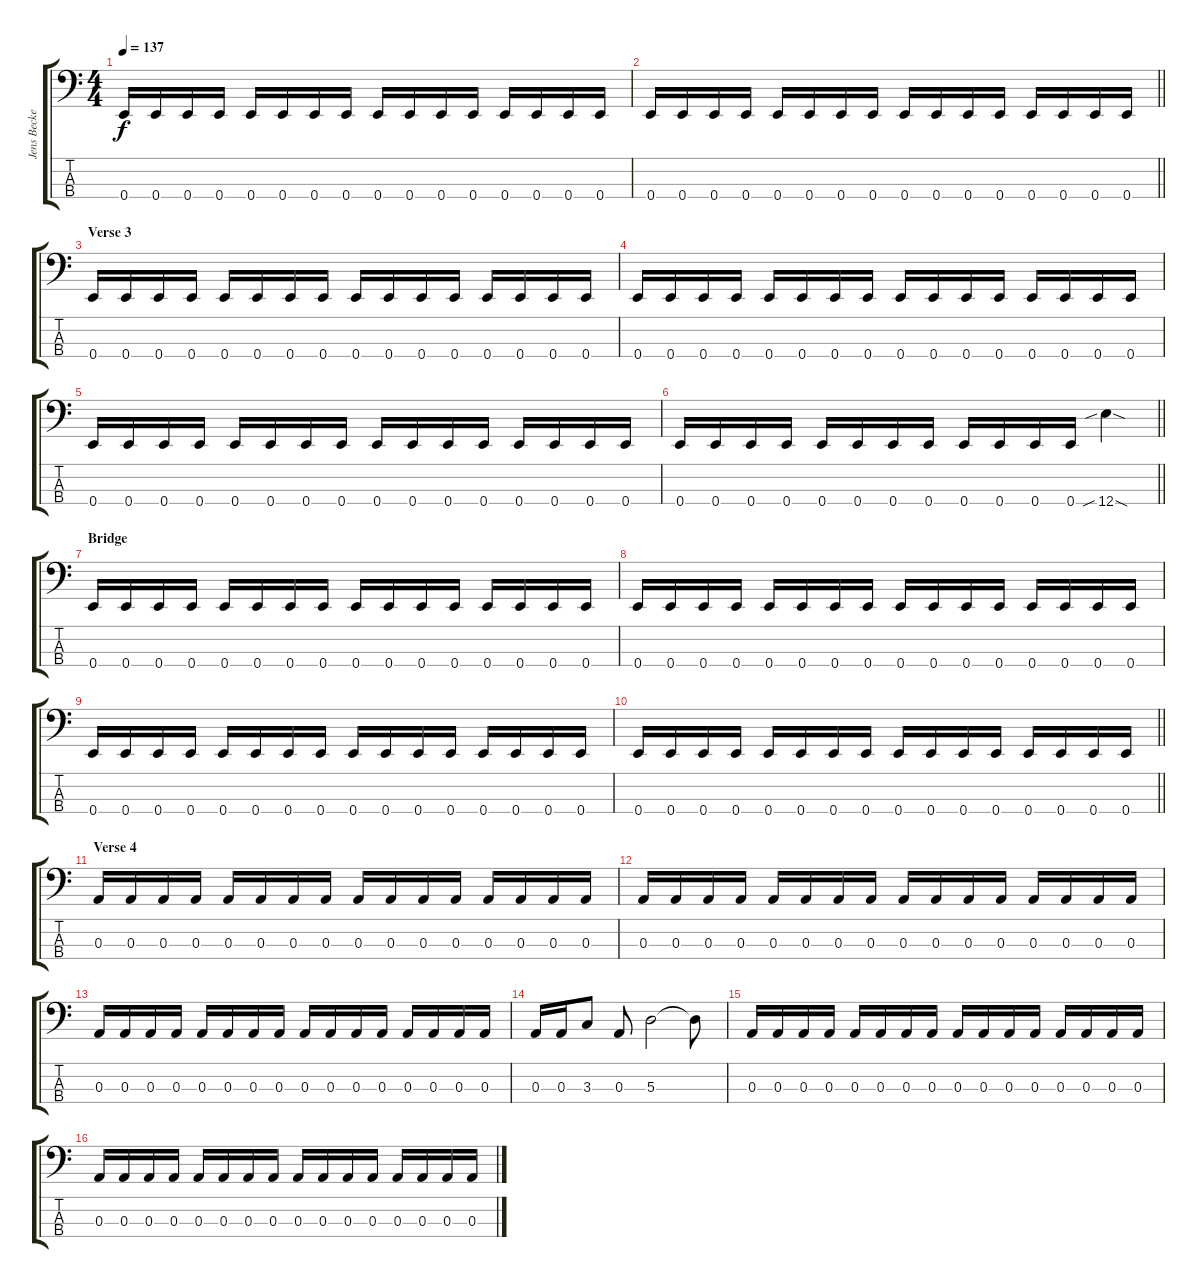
\track ("Jens Becker" "Jens Becke") {instrument electricbasspick}
\staff {score tabs}
\tuning (G2 D2 A1 E1) {hide}
\ts (4 4)
\tempo 137
\clef f4
\ks c
0.4.16{dy f} 0.4.16 0.4.16 0.4.16 0.4.16 0.4.16 0.4.16 0.4.16 0.4.16 0.4.16 0.4.16 0.4.16 0.4.16 0.4.16 0.4.16 0.4.16 |
\barLineRight lightlight
0.4.16 0.4.16 0.4.16 0.4.16 0.4.16 0.4.16 0.4.16 0.4.16 0.4.16 0.4.16 0.4.16 0.4.16 0.4.16 0.4.16 0.4.16 0.4.16 |
\section ("" "Verse 3")
0.4.16 0.4.16 0.4.16 0.4.16 0.4.16 0.4.16 0.4.16 0.4.16 0.4.16 0.4.16 0.4.16 0.4.16 0.4.16 0.4.16 0.4.16 0.4.16 |
0.4.16 0.4.16 0.4.16 0.4.16 0.4.16 0.4.16 0.4.16 0.4.16 0.4.16 0.4.16 0.4.16 0.4.16 0.4.16 0.4.16 0.4.16 0.4.16 |
0.4.16 0.4.16 0.4.16 0.4.16 0.4.16 0.4.16 0.4.16 0.4.16 0.4.16 0.4.16 0.4.16 0.4.16 0.4.16 0.4.16 0.4.16 0.4.16 |
\barLineRight lightlight
0.4.16 0.4.16 0.4.16 0.4.16 0.4.16 0.4.16 0.4.16 0.4.16 0.4.16 0.4.16 0.4.16 0.4.16 12.4{sib sod}.4 |
\section ("" "Bridge")
0.4.16 0.4.16 0.4.16 0.4.16 0.4.16 0.4.16 0.4.16 0.4.16 0.4.16 0.4.16 0.4.16 0.4.16 0.4.16 0.4.16 0.4.16 0.4.16 |
0.4.16 0.4.16 0.4.16 0.4.16 0.4.16 0.4.16 0.4.16 0.4.16 0.4.16 0.4.16 0.4.16 0.4.16 0.4.16 0.4.16 0.4.16 0.4.16 |
0.4.16 0.4.16 0.4.16 0.4.16 0.4.16 0.4.16 0.4.16 0.4.16 0.4.16 0.4.16 0.4.16 0.4.16 0.4.16 0.4.16 0.4.16 0.4.16 |
\barLineRight lightlight
0.4.16 0.4.16 0.4.16 0.4.16 0.4.16 0.4.16 0.4.16 0.4.16 0.4.16 0.4.16 0.4.16 0.4.16 0.4.16 0.4.16 0.4.16 0.4.16 |
\section ("" "Verse 4")
0.3.16 0.3.16 0.3.16 0.3.16 0.3.16 0.3.16 0.3.16 0.3.16 0.3.16 0.3.16 0.3.16 0.3.16 0.3.16 0.3.16 0.3.16 0.3.16 |
0.3.16 0.3.16 0.3.16 0.3.16 0.3.16 0.3.16 0.3.16 0.3.16 0.3.16 0.3.16 0.3.16 0.3.16 0.3.16 0.3.16 0.3.16 0.3.16 |
0.3.16 0.3.16 0.3.16 0.3.16 0.3.16 0.3.16 0.3.16 0.3.16 0.3.16 0.3.16 0.3.16 0.3.16 0.3.16 0.3.16 0.3.16 0.3.16 |
0.3.16 0.3.16 3.3.8 0.3.8 5.3.2 5.3{t}.8 |
0.3.16 0.3.16 0.3.16 0.3.16 0.3.16 0.3.16 0.3.16 0.3.16 0.3.16 0.3.16 0.3.16 0.3.16 0.3.16 0.3.16 0.3.16 0.3.16 |
0.3.16 0.3.16 0.3.16 0.3.16 0.3.16 0.3.16 0.3.16 0.3.16 0.3.16 0.3.16 0.3.16 0.3.16 0.3.16 0.3.16 0.3.16 0.3.16
